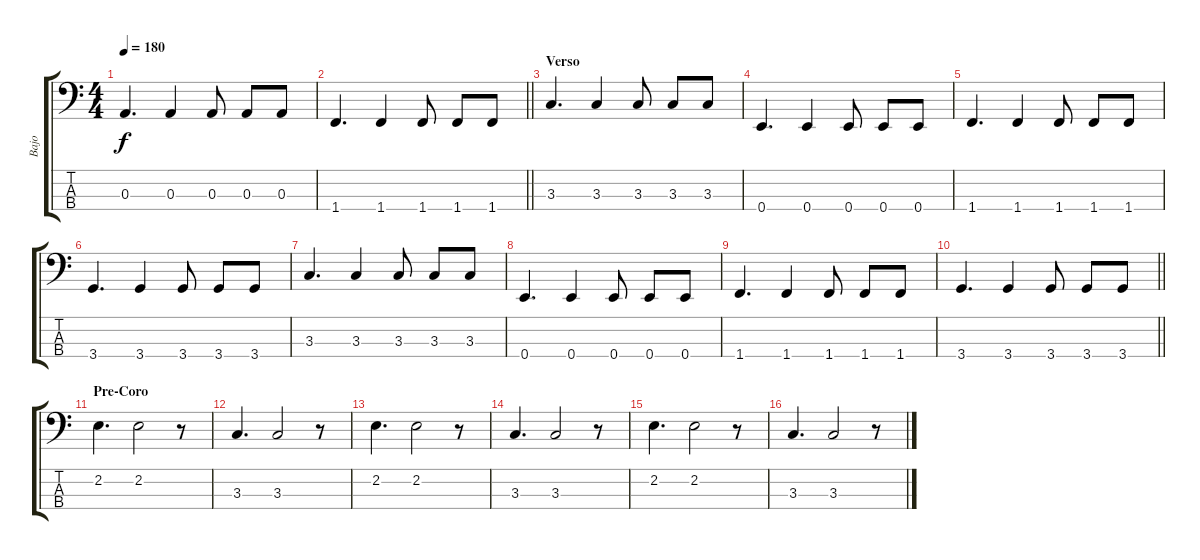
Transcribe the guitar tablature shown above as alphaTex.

\track ("Bajo" "Bajo") {instrument electricbassfinger}
\staff {score tabs}
\tuning (G2 D2 A1 E1) {hide}
\ts (4 4)
\tempo 180
\clef f4
\ks c
0.3.4{d dy f} 0.3.4 0.3.8 0.3.8 0.3.8 |
\barLineRight lightlight
1.4.4{d} 1.4.4 1.4.8 1.4.8 1.4.8 |
\section ("" "Verso")
3.3.4{d} 3.3.4 3.3.8 3.3.8 3.3.8 |
0.4.4{d} 0.4.4 0.4.8 0.4.8 0.4.8 |
1.4.4{d} 1.4.4 1.4.8 1.4.8 1.4.8 |
3.4.4{d} 3.4.4 3.4.8 3.4.8 3.4.8 |
3.3.4{d} 3.3.4 3.3.8 3.3.8 3.3.8 |
0.4.4{d} 0.4.4 0.4.8 0.4.8 0.4.8 |
1.4.4{d} 1.4.4 1.4.8 1.4.8 1.4.8 |
\barLineRight lightlight
3.4.4{d} 3.4.4 3.4.8 3.4.8 3.4.8 |
\section ("" "Pre-Coro")
2.2.4{d} 2.2.2 r.8 |
3.3.4{d} 3.3.2 r.8 |
2.2.4{d} 2.2.2 r.8 |
3.3.4{d} 3.3.2 r.8 |
2.2.4{d} 2.2.2 r.8 |
3.3.4{d} 3.3.2 r.8
